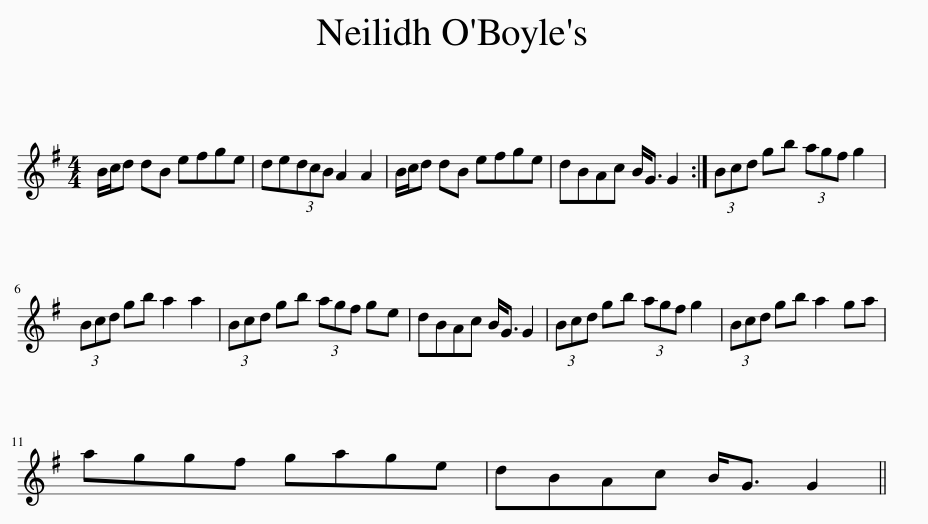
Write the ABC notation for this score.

X:1
L:1/8
M:4/4
I:linebreak $
K:G
V:1 treble
V:1
 B/c/d dB efge | de(3dcB A2 A2 | B/c/d dB efge | dBAc B<G G2 :| (3Bcd gb (3agf g2 |$ %5
 (3Bcd gb a2 a2 | (3Bcd gb (3agf ge | dBAc B<G G2 | (3Bcd gb (3agf g2 | (3Bcd gb a2 ga |$ %10
 aggf gage | dBAc B<G G2 || %12
